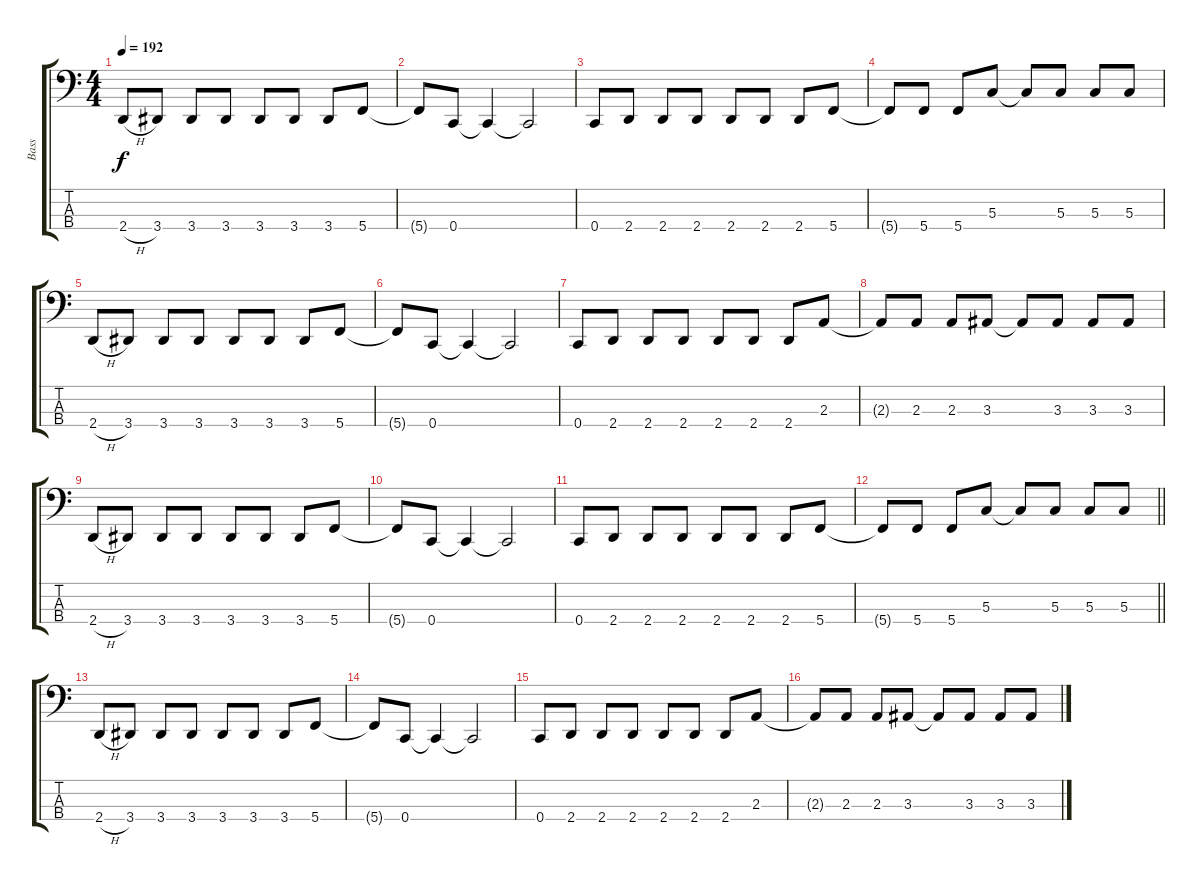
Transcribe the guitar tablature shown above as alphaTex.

\track ("Bass" "Bass") {instrument slapbass1}
\staff {score tabs}
\tuning (F2 C2 G1 C1) {hide}
\ts (4 4)
\tempo 192
\clef f4
\ks c
2.4{h}.8{dy f} 3.4.8 3.4.8 3.4.8 3.4.8 3.4.8 3.4.8 5.4.8 |
5.4{t}.8 0.4.8 0.4{t}.4 0.4{t}.2 |
0.4.8 2.4.8 2.4.8 2.4.8 2.4.8 2.4.8 2.4.8 5.4.8 |
5.4{t}.8 5.4.8 5.4.8 5.3.8 5.3{t}.8 5.3.8 5.3.8 5.3.8 |
2.4{h}.8 3.4.8 3.4.8 3.4.8 3.4.8 3.4.8 3.4.8 5.4.8 |
5.4{t}.8 0.4.8 0.4{t}.4 0.4{t}.2 |
0.4.8 2.4.8 2.4.8 2.4.8 2.4.8 2.4.8 2.4.8 2.3.8 |
2.3{t}.8 2.3.8 2.3.8 3.3.8 3.3{t}.8 3.3.8 3.3.8 3.3.8 |
2.4{h}.8 3.4.8 3.4.8 3.4.8 3.4.8 3.4.8 3.4.8 5.4.8 |
5.4{t}.8 0.4.8 0.4{t}.4 0.4{t}.2 |
0.4.8 2.4.8 2.4.8 2.4.8 2.4.8 2.4.8 2.4.8 5.4.8 |
\barLineRight lightlight
5.4{t}.8 5.4.8 5.4.8 5.3.8 5.3{t}.8 5.3.8 5.3.8 5.3.8 |
2.4{h}.8 3.4.8 3.4.8 3.4.8 3.4.8 3.4.8 3.4.8 5.4.8 |
5.4{t}.8 0.4.8 0.4{t}.4 0.4{t}.2 |
0.4.8 2.4.8 2.4.8 2.4.8 2.4.8 2.4.8 2.4.8 2.3.8 |
2.3{t}.8 2.3.8 2.3.8 3.3.8 3.3{t}.8 3.3.8 3.3.8 3.3.8
